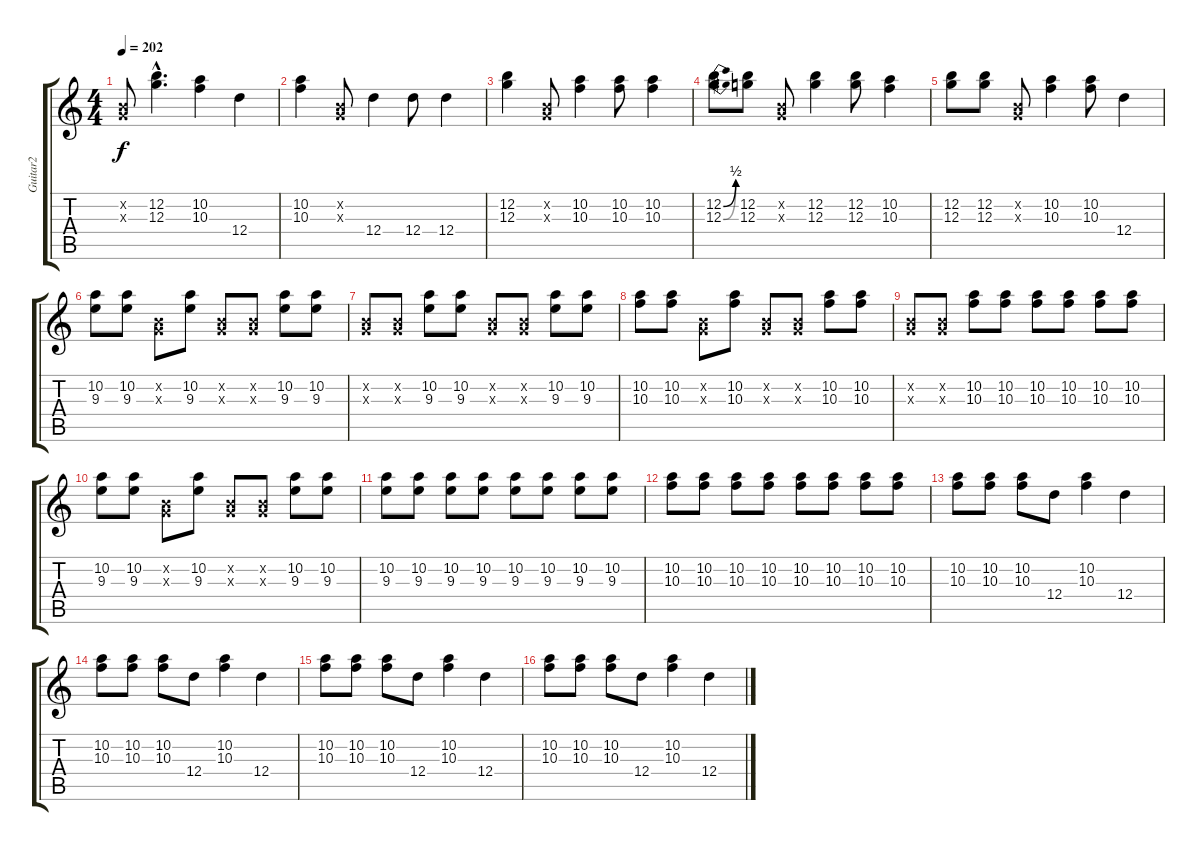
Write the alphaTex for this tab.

\track ("Guitar2" "Guitar2") {instrument distortionguitar}
\staff {score tabs}
\tuning (E4 B3 G3 D3 A2 E2) {hide}
\ts (4 4)
\tempo 202
\clef g2
\ks c
(0.2{x} 0.3{x}).8{dy f} (12.2{hac} 12.3{hac}).4{d} (10.2 10.3).4 12.4.4 |
(10.2 10.3).4 (0.2{x} 0.3{x}).8 12.4.4 12.4.8 12.4.4 |
(12.2 12.3).4 (0.2{x} 0.3{x}).8 (10.2 10.3).4 (10.2 10.3).8 (10.2 10.3).4 |
(12.2{be (bend 0 0 60 2)} 12.3{be (bend 0 0 60 2)}).8 (12.2 12.3).8 (0.2{x} 0.3{x}).8 (12.2 12.3).4 (12.2 12.3).8 (10.2 10.3).4 |
(12.2 12.3).8 (12.2 12.3).8 (0.2{x} 0.3{x}).8 (10.2 10.3).4 (10.2 10.3).8 12.4.4 |
(10.2 9.3).8 (10.2 9.3).8 (0.2{x} 0.3{x}).8 (10.2 9.3).8 (0.2{x} 0.3{x}).8 (0.2{x} 0.3{x}).8 (10.2 9.3).8 (10.2 9.3).8 |
(0.2{x} 0.3{x}).8 (0.2{x} 0.3{x}).8 (10.2 9.3).8 (10.2 9.3).8 (0.2{x} 0.3{x}).8 (0.2{x} 0.3{x}).8 (10.2 9.3).8 (10.2 9.3).8 |
(10.2 10.3).8 (10.2 10.3).8 (0.2{x} 0.3{x}).8 (10.2 10.3).8 (0.2{x} 0.3{x}).8 (0.2{x} 0.3{x}).8 (10.2 10.3).8 (10.2 10.3).8 |
(0.2{x} 0.3{x}).8 (0.2{x} 0.3{x}).8 (10.2 10.3).8 (10.2 10.3).8 (10.2 10.3).8 (10.2 10.3).8 (10.2 10.3).8 (10.2 10.3).8 |
(10.2 9.3).8 (10.2 9.3).8 (0.2{x} 0.3{x}).8 (10.2 9.3).8 (0.2{x} 0.3{x}).8 (0.2{x} 0.3{x}).8 (10.2 9.3).8 (10.2 9.3).8 |
(10.2 9.3).8 (10.2 9.3).8 (10.2 9.3).8 (10.2 9.3).8 (10.2 9.3).8 (10.2 9.3).8 (10.2 9.3).8 (10.2 9.3).8 |
(10.2 10.3).8 (10.2 10.3).8 (10.2 10.3).8 (10.2 10.3).8 (10.2 10.3).8 (10.2 10.3).8 (10.2 10.3).8 (10.2 10.3).8 |
(10.2 10.3).8 (10.2 10.3).8 (10.2 10.3).8 12.4.8 (10.2 10.3).4 12.4.4 |
(10.2 10.3).8 (10.2 10.3).8 (10.2 10.3).8 12.4.8 (10.2 10.3).4 12.4.4 |
(10.2 10.3).8 (10.2 10.3).8 (10.2 10.3).8 12.4.8 (10.2 10.3).4 12.4.4 |
(10.2 10.3).8 (10.2 10.3).8 (10.2 10.3).8 12.4.8 (10.2 10.3).4 12.4.4
